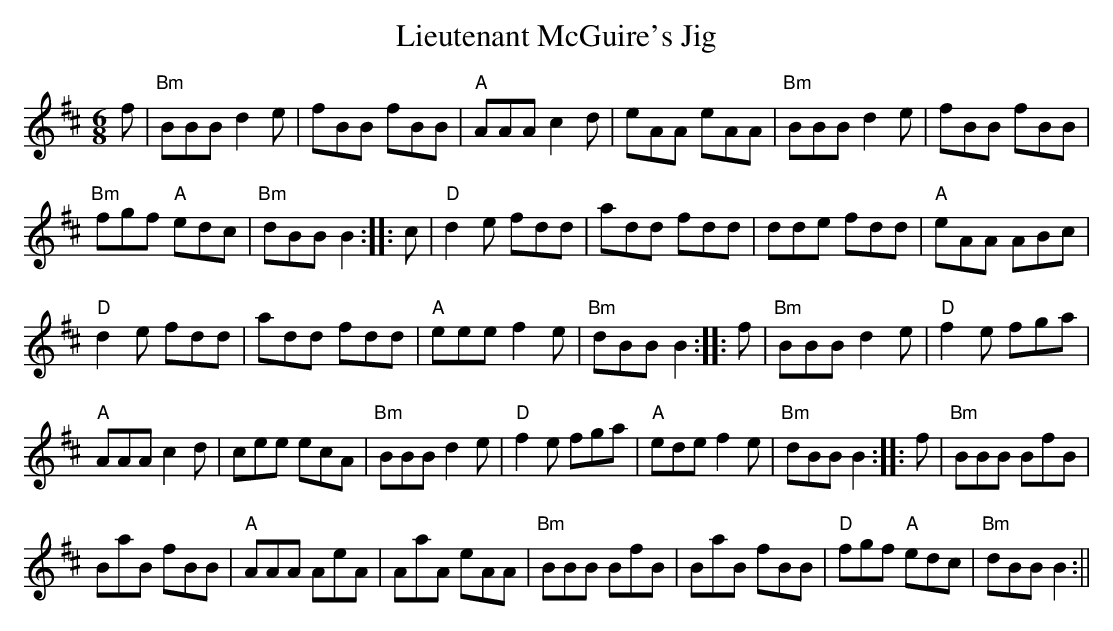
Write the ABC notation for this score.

X:1
T:Lieutenant McGuire's Jig
M:6/8
L:1/8
K:Bm
f|"Bm"BBB d2e|fBB fBB|"A"AAA c2d|eAA eAA|"Bm"BBB d2e|fBB fBB|!
"Bm"fgf "A"edc|"Bm"dBB B2:||:c|"D"d2e fdd|add fdd|dde fdd|"A"eAA ABc|!
"D"d2e fdd|add fdd|"A"eee f2e|"Bm"dBB B2:||:f|"Bm"BBB d2e|"D"f2e fga|!
"A"AAA c2d|cee ecA|"Bm"BBB d2e|"D"f2e fga|"A"ede f2e|"Bm"dBB B2:|
|:f|"Bm"BBB BfB|!BaB fBB|"A"AAA AeA|AaA eAA|"Bm"BBB BfB|BaB fBB|
"D"fgf "A"edc|"Bm"dBB B2:||
